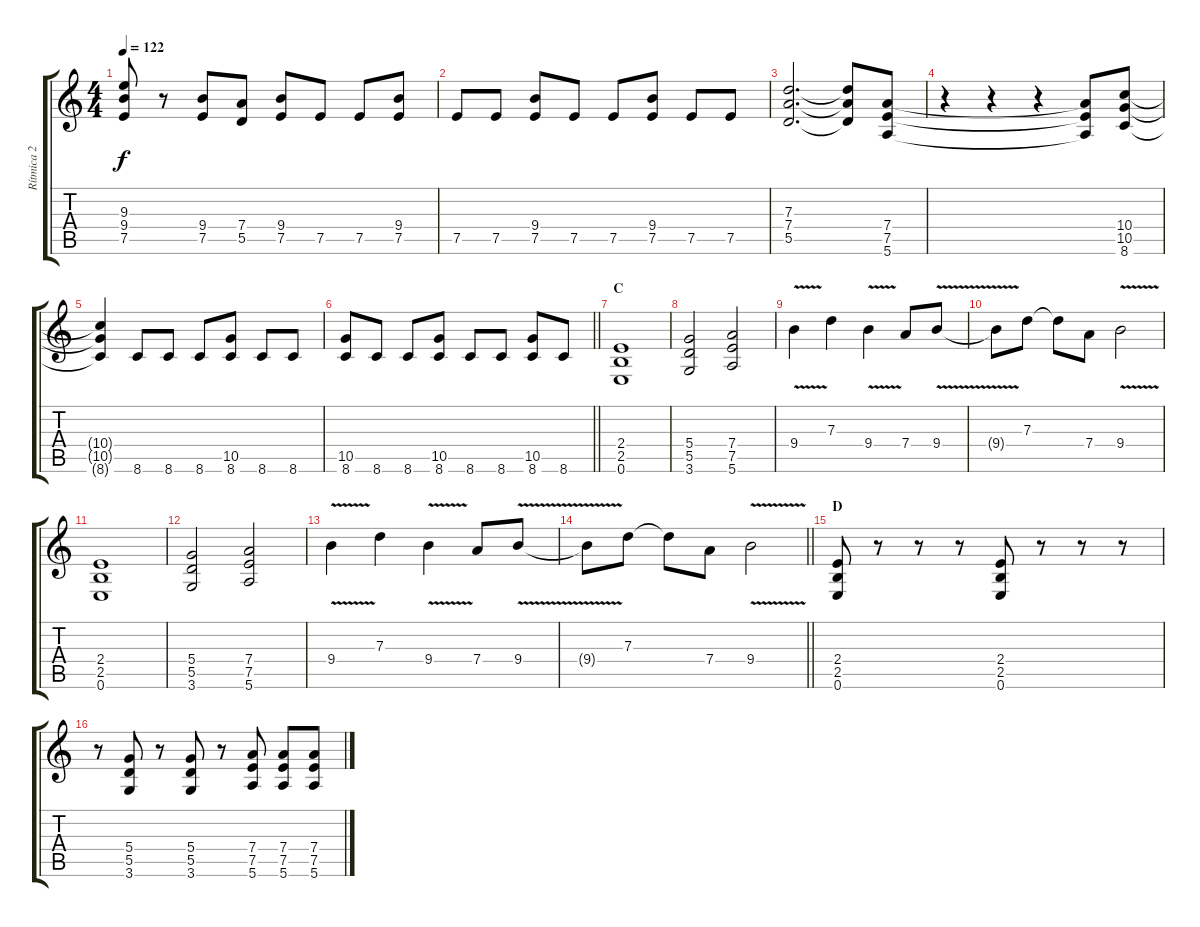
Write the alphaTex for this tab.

\track ("Rítmica 2" "Rítmica 2") {instrument distortionguitar}
\staff {score tabs}
\tuning (E4 B3 G3 D3 A2 E2) {hide}
\ts (4 4)
\tempo 122
\clef g2
\ks c
(9.3 9.4 7.5).8{dy f} r.8 (9.4 7.5).8 (7.4 5.5).8 (9.4 7.5).8 7.5.8 7.5.8 (9.4 7.5).8 |
7.5.8 7.5.8 (9.4 7.5).8 7.5.8 7.5.8 (9.4 7.5).8 7.5.8 7.5.8 |
(7.3 7.4 5.5).2{d} (7.3{t} 7.4{t} 5.5{t}).8 (7.4 7.5 5.6).8 |
r.4 r.4 r.4 (7.4{t} 7.5{t} 5.6{t}).8 (10.4 10.5 8.6).8 |
(10.4{t} 10.5{t} 8.6{t}).4 8.6.8 8.6.8 8.6.8 (10.5 8.6).8 8.6.8 8.6.8 |
\barLineRight lightlight
(10.5 8.6).8 8.6.8 8.6.8 (10.5 8.6).8 8.6.8 8.6.8 (10.5 8.6).8 8.6.8 |
\section ("" "C")
(2.4 2.5 0.6).1 |
(5.4 5.5 3.6).2 (7.4 7.5 5.6).2 |
9.4{v}.4 7.3.4 9.4{v}.4 7.4.8 9.4{v}.8 |
9.4{t}.8 7.3.8 7.3{t}.8 7.4.8 9.4{v}.2 |
(2.4 2.5 0.6).1 |
(5.4 5.5 3.6).2 (7.4 7.5 5.6).2 |
9.4{v}.4 7.3.4 9.4{v}.4 7.4.8 9.4{v}.8 |
\barLineRight lightlight
9.4{t}.8 7.3.8 7.3{t}.8 7.4.8 9.4{v}.2 |
\section ("" "D")
(2.4 2.5 0.6).8 r.8 r.8 r.8 (2.4 2.5 0.6).8 r.8 r.8 r.8 |
r.8 (5.4 5.5 3.6).8 r.8 (5.4 5.5 3.6).8 r.8 (7.4 7.5 5.6).8 (7.4 7.5 5.6).8 (7.4 7.5 5.6).8
